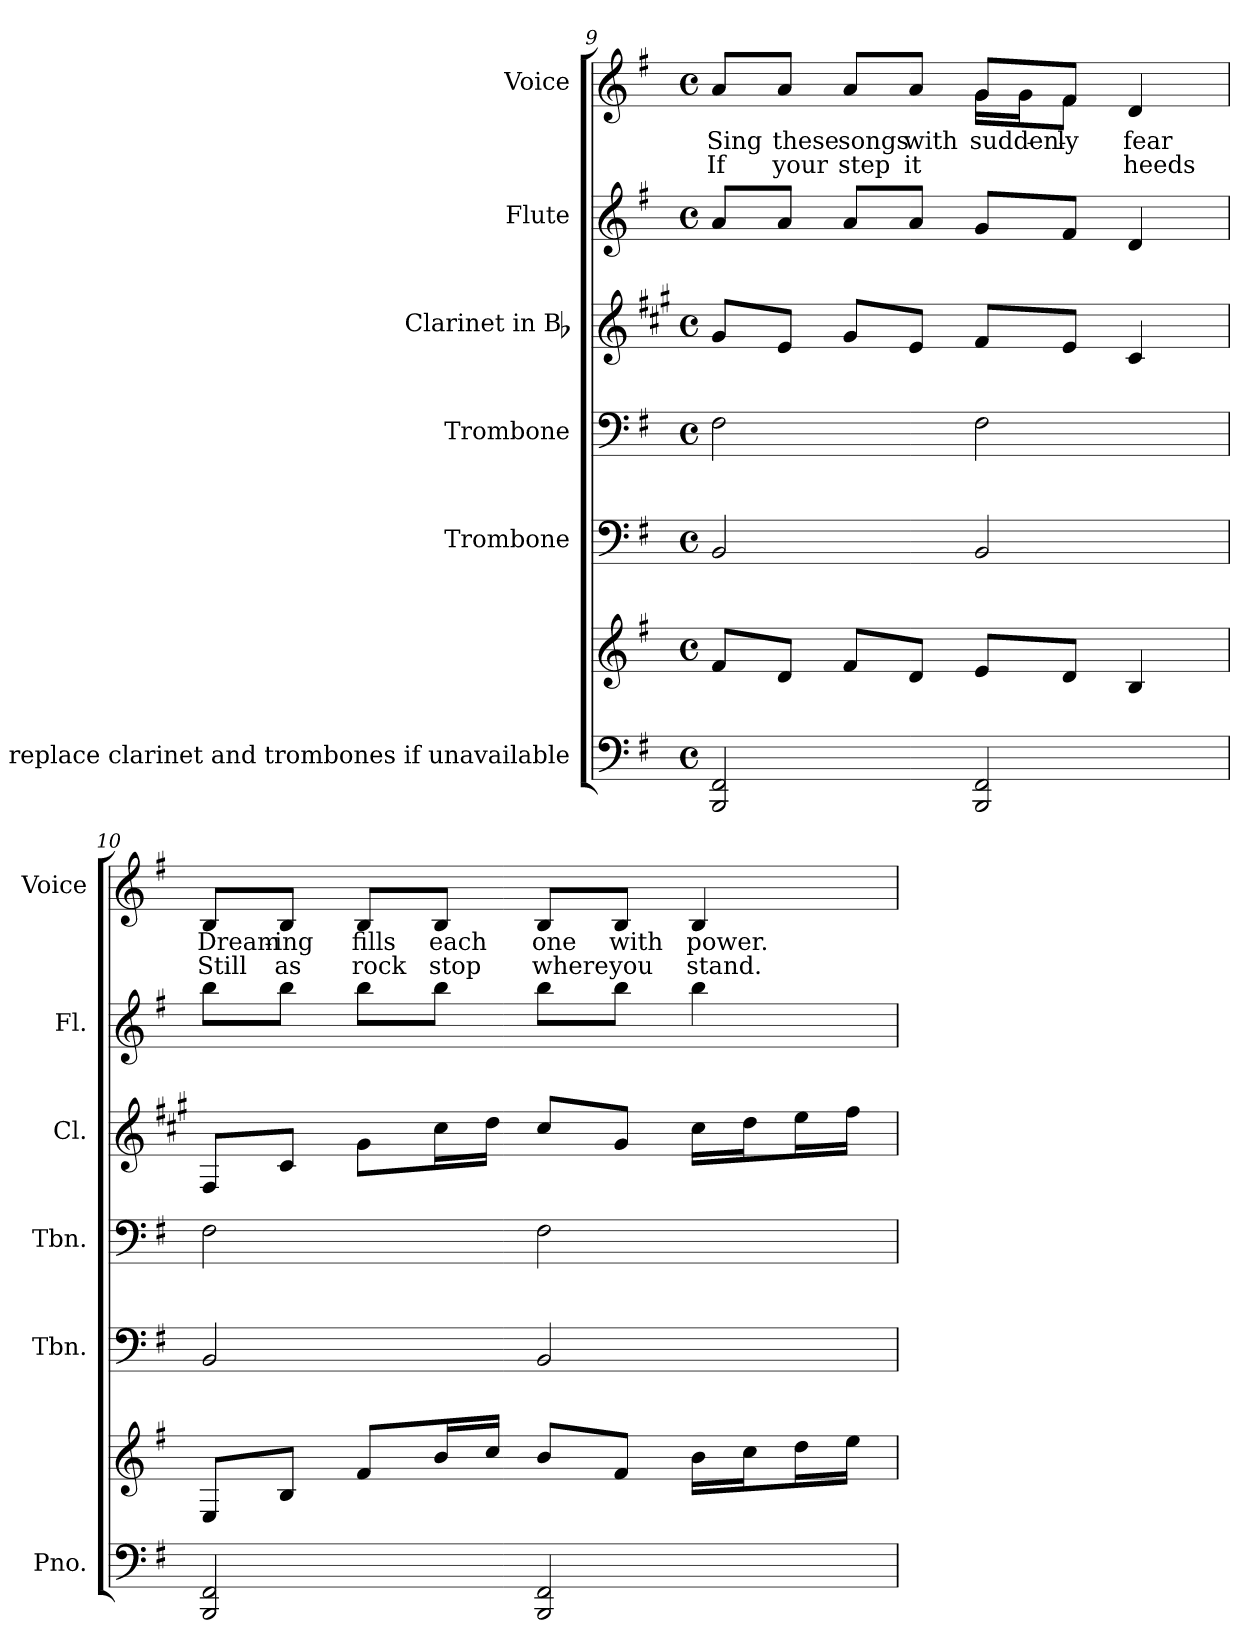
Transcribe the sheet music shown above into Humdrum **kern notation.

**kern	**kern	**kern	**kern	**kern	**kern	**kern	**text	**text
*part6	*part6	*part5	*part4	*part3	*part2	*part1	*part1	*part1
*staff7	*staff6	*staff5	*staff4	*staff3	*staff2	*staff1	*staff1	*staff1
*I"Piano To replace clarinet  and trombones if unavailable	*	*I"Trombone	*I"Trombone	*I"Clarinet in Bb	*I"Flute	*I"Voice	*	*
*I'Pno.	*	*I'Tbn.	*I'Tbn.	*I'Cl.	*I'Fl.	*I'Voice	*	*
*clefF4	*clefG2	*clefF4	*clefF4	*clefG2	*clefG2	*clefG2	*	*
*	*	*	*	*ITrd1c2	*	*	*	*
*k[f#]	*k[f#]	*k[f#]	*k[f#]	*k[f#]	*k[f#]	*k[f#]	*	*
*G:	*G:	*G:	*G:	*G:	*G:	*G:	*	*
*M4/4	*M4/4	*M4/4	*M4/4	*M4/4	*M4/4	*M4/4	*	*
*met(c)	*met(c)	*met(c)	*met(c)	*met(c)	*met(c)	*met(c)	*	*
=9	=9	=9	=9	=9	=9	=9	=9	=9
!	!	!	!	!	!	!	!LO:LY:b:color=#000000	!LO:LY:b:color=#000000
*	*	*	*	*	*	*^	*	*
2BBBi/ 2FF#i	8f#i/L	2BBi/	2F#i\	8f#i/L	8ai/L	8ai/L	2ryy	Sing	If
!	!	!	!	!	!	!	!	!LO:LY:b:color=#000000	!LO:LY:b:color=#000000
.	8di/J	.	.	8di/J	8ai/J	8ai/J	.	these	your
!	!	!	!	!	!	!	!	!LO:LY:b:color=#000000	!LO:LY:b:color=#000000
.	8f#i/L	.	.	8f#i/L	8ai/L	8ai/L	.	songs	step
!	!	!	!	!	!	!	!	!LO:LY:b:color=#000000	!LO:LY:b:color=#000000
.	8di/J	.	.	8di/J	8ai/J	8ai/J	.	with	it
!	!	!	!	!	!	!	!	!LO:LY:b:color=#000000	!
!	!	!	!	!	!	!	!	!LO:LY:b:color=#000000	!
2BBBi/ 2FF#i	8ei/L	2BBi/	2F#i\	8ei/L	8gi/L	8gi/L	16gi\LL	sud-	.
!	!	!	!	!	!	!	!	!LO:LY:b:color=#000000	!
.	.	.	.	.	.	.	16gi\J	-den-	.
!	!	!	!	!	!	!	!	!LO:LY:b:color=#000000	!
!	!	!	!	!	!	!	!	!LO:LY:b:color=#000000	!
.	8di/J	.	.	8di/J	8f#i/J	8f#i/J	8f#i\J	-ly	.
!	!	!	!	!	!	!	!	!LO:LY:b:color=#000000	!LO:LY:b:color=#000000
.	4Bi/	.	.	4Bi/	4di/	4di/	4ryy	fear	heeds
*	*	*	*	*	*	*v	*v	*	*
!!LO:LB:g=z
=10	=10	=10	=10	=10	=10	=10	=10	=10
*	*	*	*	*	*	*^	*	*
!	!	!	!	!	!	!	!	!LO:LY:b:color=#000000	!LO:LY:b:color=#000000
*	*	*	*	*	*	*v	*v	*	*
2BBBi/ 2FF#i	8Ei/L	2BBi/	2F#i\	8Ei/L	8bbi\L	8Bi/L	Dream-	Still
!	!	!	!	!	!	!	!LO:LY:b:color=#000000	!LO:LY:b:color=#000000
.	8Bi/J	.	.	8Bi/J	8bbi\J	8Bi/J	-ing	as
!	!	!	!	!	!	!	!LO:LY:b:color=#000000	!LO:LY:b:color=#000000
.	8f#i/L	.	.	8f#i\L	8bbi\L	8Bi/L	fills	rock
!	!	!	!	!	!	!	!LO:LY:b:color=#000000	!LO:LY:b:color=#000000
.	16bi/L	.	.	16bi\L	8bbi\J	8Bi/J	each	stop
.	16cci/JJ	.	.	16cci\JJ	.	.	.	.
!	!	!	!	!	!	!	!LO:LY:b:color=#000000	!LO:LY:b:color=#000000
2BBBi/ 2FF#i	8bi/L	2BBi/	2F#i\	8bi/L	8bbi\L	8Bi/L	one	where
!	!	!	!	!	!	!	!LO:LY:b:color=#000000	!LO:LY:b:color=#000000
.	8f#i/J	.	.	8f#i/J	8bbi\J	8Bi/J	with	you
!	!	!	!	!	!	!	!LO:LY:b:color=#000000	!LO:LY:b:color=#000000
.	16bi\LL	.	.	16bi\LL	4bbi\	4Bi/	power.	stand.
.	16cci\J	.	.	16cci\J	.	.	.	.
.	16ddi\L	.	.	16ddi\L	.	.	.	.
.	16eei\JJ	.	.	16eei\JJ	.	.	.	.
=	=	=	=	=	=	=	=	=
*-	*-	*-	*-	*-	*-	*-	*-	*-
